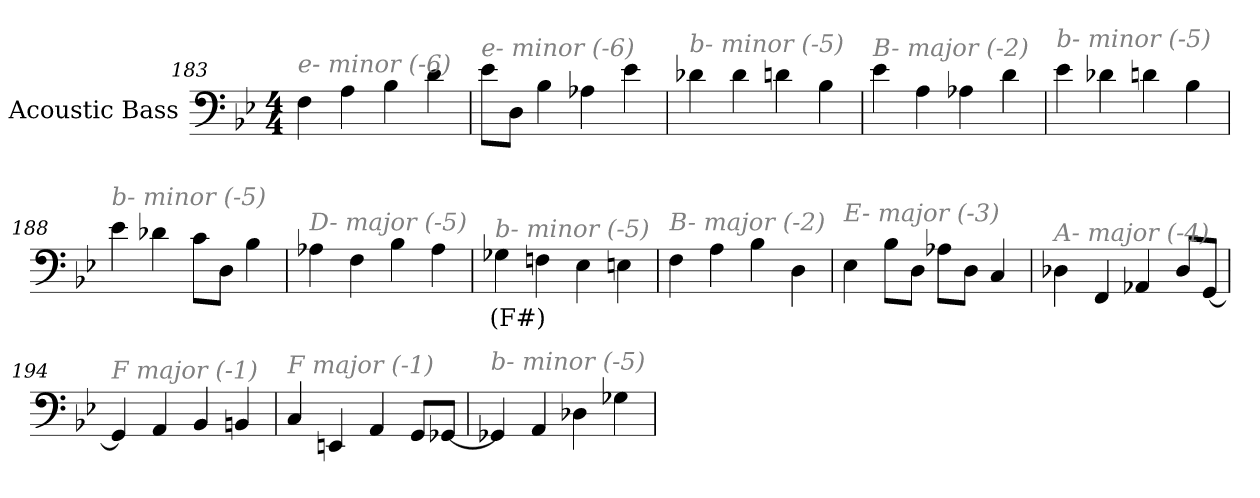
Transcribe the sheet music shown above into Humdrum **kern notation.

**kern	**text
*part1	*part1
*staff1	*staff1
*I"Acoustic Bass	*
*clefF4	*
*ITrd7c12	*
*k[b-e-]	*
*B-:	*
*M4/4	*
=183	=183
!LO:TX:i:color=#808080:t=e- minor (-6)	!
4FF	.
4AA	.
4BB-	.
4D	.
=184	=184
!LO:TX:i:color=#808080:t=e- minor (-6)	!
8E-L	.
8DDJ	.
4BB-	.
4AA-X	.
4E-	.
=185	=185
!LO:TX:i:color=#808080:t=b- minor (-5)	!
4D-X	.
4D-	.
4Dn	.
4BB-	.
=186	=186
!LO:TX:i:color=#808080:t=B- major (-2)	!
4E-	.
4AA	.
4AA-X	.
4D	.
=187	=187
!LO:TX:i:color=#808080:t=b- minor (-5)	!
4E-	.
4D-X	.
4Dn	.
4BB-	.
=188	=188
!LO:TX:i:color=#808080:t=b- minor (-5)	!
4E-	.
4D-X	.
8CL	.
8DDJ	.
4BB-	.
=189	=189
!LO:TX:i:color=#808080:t=D- major (-5)	!
4AA-X	.
4FF	.
4BB-	.
4AA-	.
=190	=190
!LO:TX:i:color=#808080:t=b- minor (-5)	!
4GG-Xi	(F#)
4FFn	.
4EE-	.
4EEn	.
=191	=191
!LO:TX:i:color=#808080:t=B- major (-2)	!
4FF	.
4AA	.
4BB-	.
4DD	.
=192	=192
!LO:TX:i:color=#808080:t=E- major (-3)	!
4EE-	.
8BB-L	.
8DDJ	.
8AA-XL	.
8DDJ	.
4CC	.
=193	=193
!LO:TX:i:color=#808080:t=A- major (-4)	!
4DD-X	.
4FFF	.
4AAA-X	.
8DD-L	.
[8GGGJ	.
=194	=194
!LO:TX:i:color=#808080:t=F major (-1)	!
4GGG]	.
4AAA	.
4BBB-	.
4BBBn	.
=195	=195
!LO:TX:i:color=#808080:t=F major (-1)	!
4CC	.
4EEEn	.
4AAA	.
8GGGL	.
[8GGG-XJ	.
=196	=196
!LO:TX:i:color=#808080:t=b- minor (-5)	!
4GGG-X]	.
4AAA	.
4DD-X	.
4GG-X	.
=	=
*-	*-
